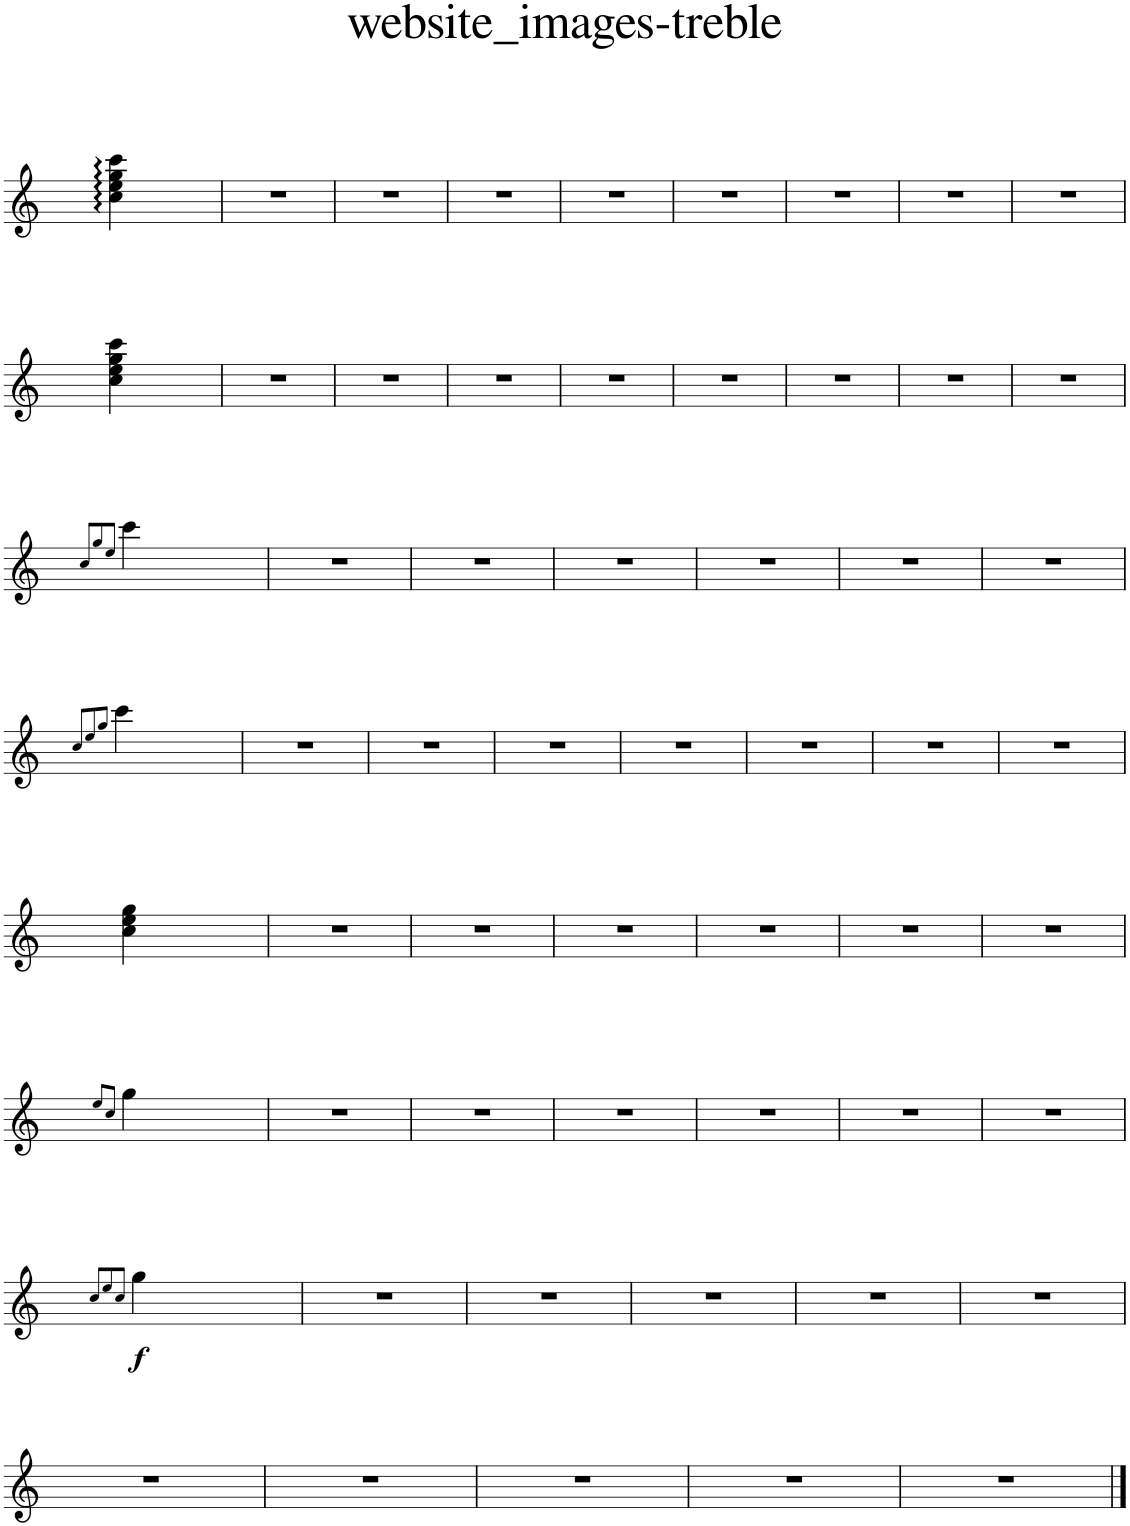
**kern	**dynam
*part1	*part1
*staff1	*staff1
*I"Piano	*
*I'Pno.	*
*clefG2	*
*k[]	*
*M4/4	*
*met(c)	*
=1	=1
4ryy	.
4cc\: 4ee\: 4gg\: 4ccc\:	.
2ryy	.
=2	=2
1r	.
=3	=3
1r	.
=4	=4
1r	.
=5	=5
1r	.
=6	=6
1r	.
=7	=7
1r	.
=8	=8
1r	.
=9	=9
1r	.
!!LO:LB:g=z
=1	=1
4ryy	.
4cc\ 4ee\ 4gg\ 4ccc\	.
2ryy	.
=2	=2
1r	.
=3	=3
1r	.
=4	=4
1r	.
=5	=5
1r	.
=6	=6
1r	.
=7	=7
1r	.
=8	=8
1r	.
=9	=9
1r	.
!!LO:LB:g=z
=1	=1
4ryy	.
8qcc/L	.
8qgg/	.
8qee/J	.
4ccc\	.
2ryy	.
=2	=2
1r	.
=3	=3
1r	.
=4	=4
1r	.
=5	=5
1r	.
=6	=6
1r	.
=7	=7
1r	.
!!LO:LB:g=z
=1	=1
4ryy	.
8qcc/L	.
8qee/	.
8qgg/J	.
4ccc\	.
2ryy	.
=2	=2
1r	.
=3	=3
1r	.
=4	=4
1r	.
=5	=5
1r	.
=6	=6
1r	.
=7	=7
1r	.
=8	=8
1r	.
!!LO:LB:g=z
=1	=1
4ryy	.
4cc\ 4ee\ 4gg\	.
2ryy	.
=2	=2
1r	.
=3	=3
1r	.
=4	=4
1r	.
=5	=5
1r	.
=6	=6
1r	.
=7	=7
1r	.
!!LO:LB:g=z
=1	=1
4ryy	.
8qee/L	.
8qcc/J	.
4gg\	.
2ryy	.
=2	=2
1r	.
=3	=3
1r	.
=4	=4
1r	.
=5	=5
1r	.
=6	=6
1r	.
=7	=7
1r	.
!!LO:LB:g=z
=1	=1
4ryy	.
8qcc/L	.
8qee/	.
8qcc/J	.
!	!LO:DY:b
4gg\	f
2ryy	.
=2	=2
1r	.
=3	=3
1r	.
=4	=4
1r	.
=5	=5
1r	.
=6	=6
1r	.
!!LO:LB:g=z
=1	=1
1r	.
=2	=2
1r	.
=3	=3
1r	.
=4	=4
1r	.
=5	=5
1r	.
==	==
*-	*-
